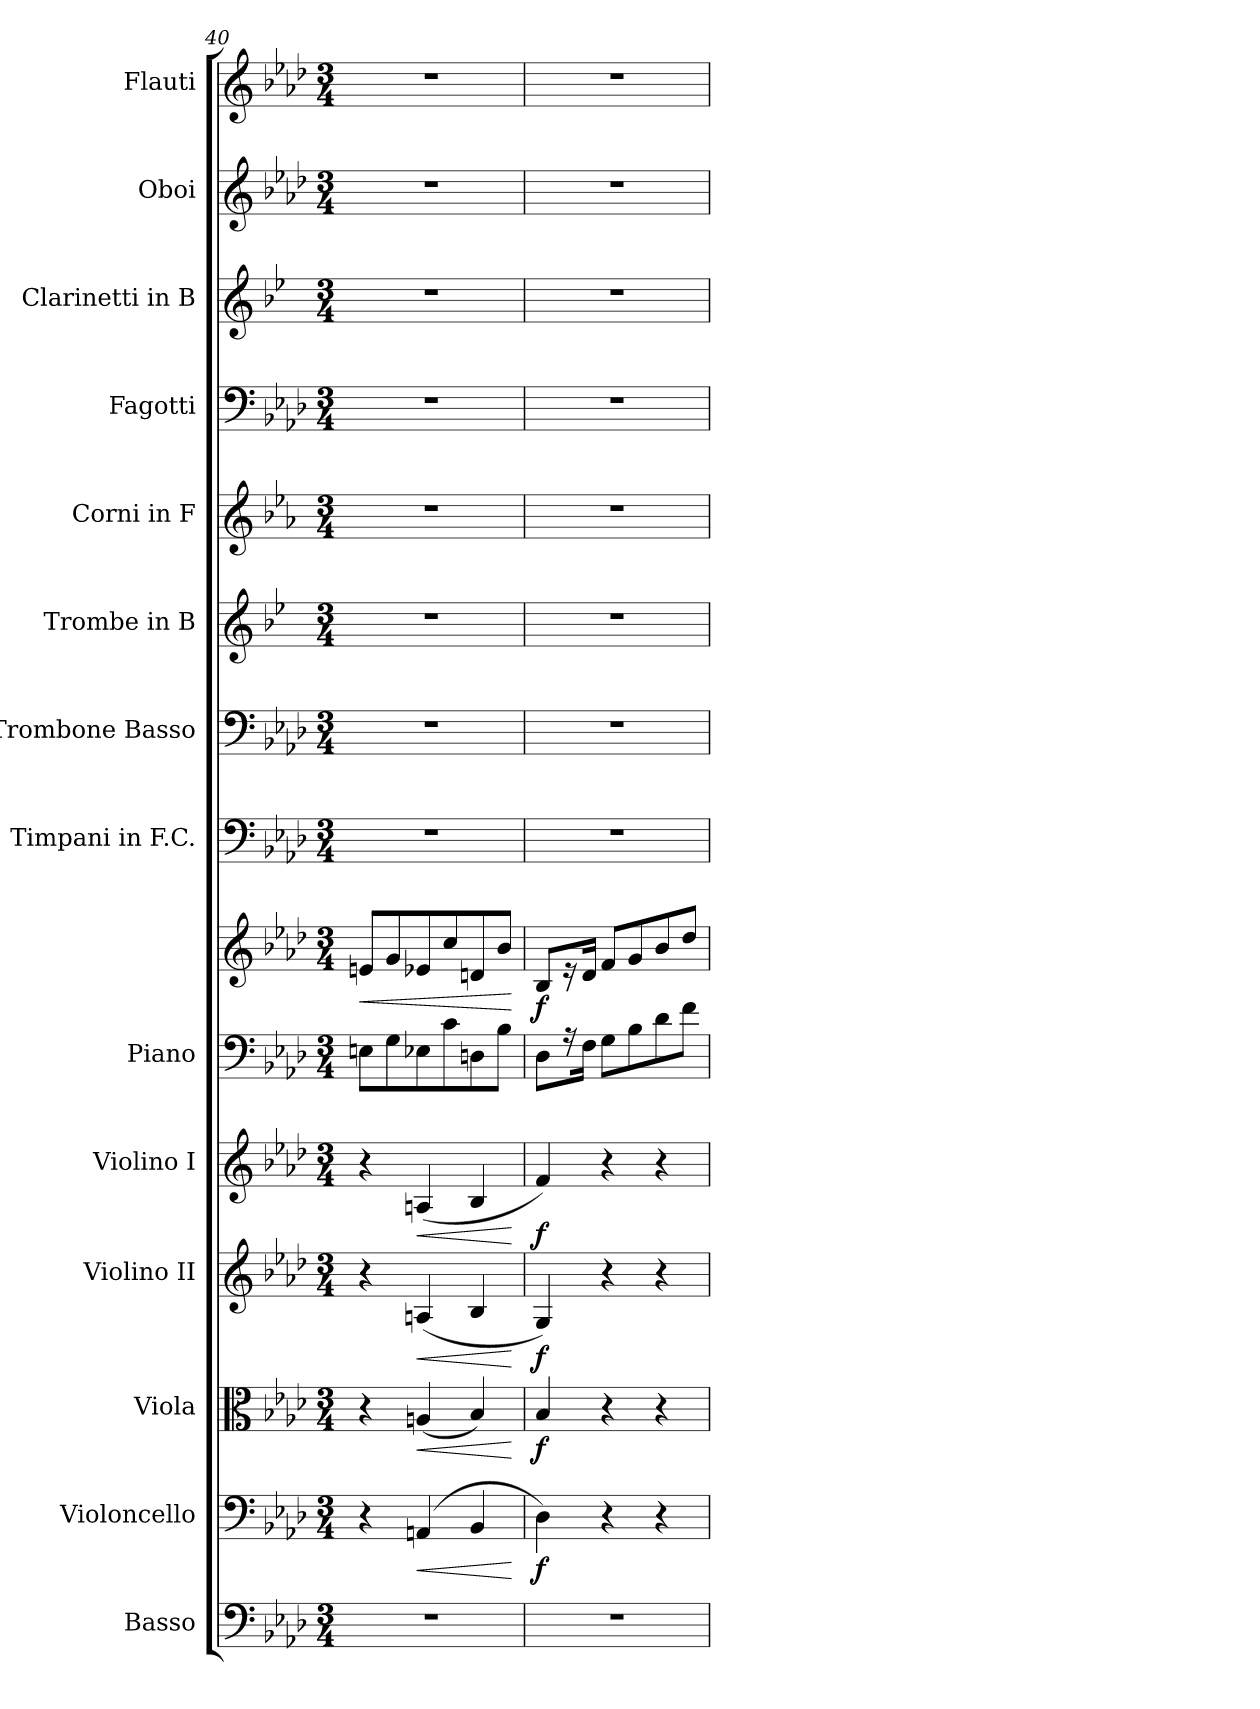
**kern	**kern	**dynam	**kern	**dynam	**kern	**dynam	**kern	**dynam	**kern	**kern	**dynam	**kern	**kern	**kern	**kern	**kern	**kern	**kern	**kern
*part14	*part13	*part13	*part12	*part12	*part11	*part11	*part10	*part10	*part9	*part9	*part9	*part8	*part7	*part6	*part5	*part4	*part3	*part2	*part1
*staff15	*staff14	*staff14	*staff13	*staff13	*staff12	*staff12	*staff11	*staff11	*staff10	*staff9	*staff9/10	*staff8	*staff7	*staff6	*staff5	*staff4	*staff3	*staff2	*staff1
*I"Basso	*I"Violoncello	*	*I"Viola	*	*I"Violino II	*	*I"Violino I	*	*I"Piano	*	*	*I"Timpani in F.C.	*I"Trombone Basso	*I"Trombe in B	*I"Corni in F	*I"Fagotti	*I"Clarinetti in B	*I"Oboi	*I"Flauti
*	*	*	*	*	*	*	*	*	*I'Pno.	*	*	*I'Timp.	*	*	*	*	*	*I'Ob.	*I'Fl.
*clefF4	*clefF4	*	*clefC3	*	*clefG2	*	*clefG2	*	*clefF4	*clefG2	*	*clefF4	*clefF4	*clefG2	*clefG2	*clefF4	*clefG2	*clefG2	*clefG2
*ITrd7c12	*	*	*	*	*	*	*	*	*	*	*	*	*	*ITrd1c2	*ITrd4c7	*	*ITrd1c2	*	*
*k[b-e-a-d-]	*k[b-e-a-d-]	*	*k[b-e-a-d-]	*	*k[b-e-a-d-]	*	*k[b-e-a-d-]	*	*k[b-e-a-d-]	*k[b-e-a-d-]	*	*k[b-e-a-d-]	*k[b-e-a-d-]	*k[b-e-a-d-]	*k[b-e-a-d-]	*k[b-e-a-d-]	*k[b-e-a-d-]	*k[b-e-a-d-]	*k[b-e-a-d-]
*M3/4	*M3/4	*	*M3/4	*	*M3/4	*	*M3/4	*	*M3/4	*M3/4	*	*M3/4	*M3/4	*M3/4	*M3/4	*M3/4	*M3/4	*M3/4	*M3/4
=40	=40	=40	=40	=40	=40	=40	=40	=40	=40	=40	=40	=40	=40	=40	=40	=40	=40	=40	=40
!	!	!	!	!	!	!	!	!	!	!	!LO:HP:b	!	!	!	!	!	!	!	!
2.r	4r	.	4r	.	4r	.	4r	.	8En\L	8en/L	<	2.r	2.r	2.r	2.r	2.r	2.r	2.r	2.r
.	.	.	.	.	.	.	.	.	8G\	8g/	.	.	.	.	.	.	.	.	.
!	!	!LO:HP:b	!	!LO:HP:b	!	!LO:HP:b	!	!LO:HP:b	!	!	!	!	!	!	!	!	!	!	!
.	(<4AAn/	<	(<4An/	<	(<4An/	<	(<4An/	<	8E-X\	8e-X/	.	.	.	.	.	.	.	.	.
.	.	.	.	.	.	.	.	.	8c\	8cc/	.	.	.	.	.	.	.	.	.
.	4BB-/	.	4B-/)	.	4B-/	.	4B-/	.	8Dn\	8dn/	.	.	.	.	.	.	.	.	.
.	.	.	.	.	.	.	.	.	8B-\J	8b-/J	.	.	.	.	.	.	.	.	.
.	.	[	.	[	.	[	.	[	.	.	[	.	.	.	.	.	.	.	.
=41	=41	=41	=41	=41	=41	=41	=41	=41	=41	=41	=41	=41	=41	=41	=41	=41	=41	=41	=41
!	!	!LO:DY:b	!	!LO:DY:b	!	!LO:DY:b	!	!LO:DY:b	!	!	!LO:DY:b	!	!	!	!	!	!	!	!
2.r	4D-\)	f	4B-/	f	4G/)	f	4f/)	f	8D-\L	8B-/L	f	2.r	2.r	2.r	2.r	2.r	2.r	2.r	2.r
.	.	.	.	.	.	.	.	.	16rA	16re	.	.	.	.	.	.	.	.	.
.	.	.	.	.	.	.	.	.	16F\Jk	16d-/Jk	.	.	.	.	.	.	.	.	.
.	4r	.	4r	.	4r	.	4r	.	8G\L	8f/L	.	.	.	.	.	.	.	.	.
.	.	.	.	.	.	.	.	.	8B-\	8g/	.	.	.	.	.	.	.	.	.
.	4r	.	4r	.	4r	.	4r	.	8d-\	8b-/	.	.	.	.	.	.	.	.	.
.	.	.	.	.	.	.	.	.	8f\J	8dd-/J	.	.	.	.	.	.	.	.	.
=	=	=	=	=	=	=	=	=	=	=	=	=	=	=	=	=	=	=	=
*-	*-	*-	*-	*-	*-	*-	*-	*-	*-	*-	*-	*-	*-	*-	*-	*-	*-	*-	*-
